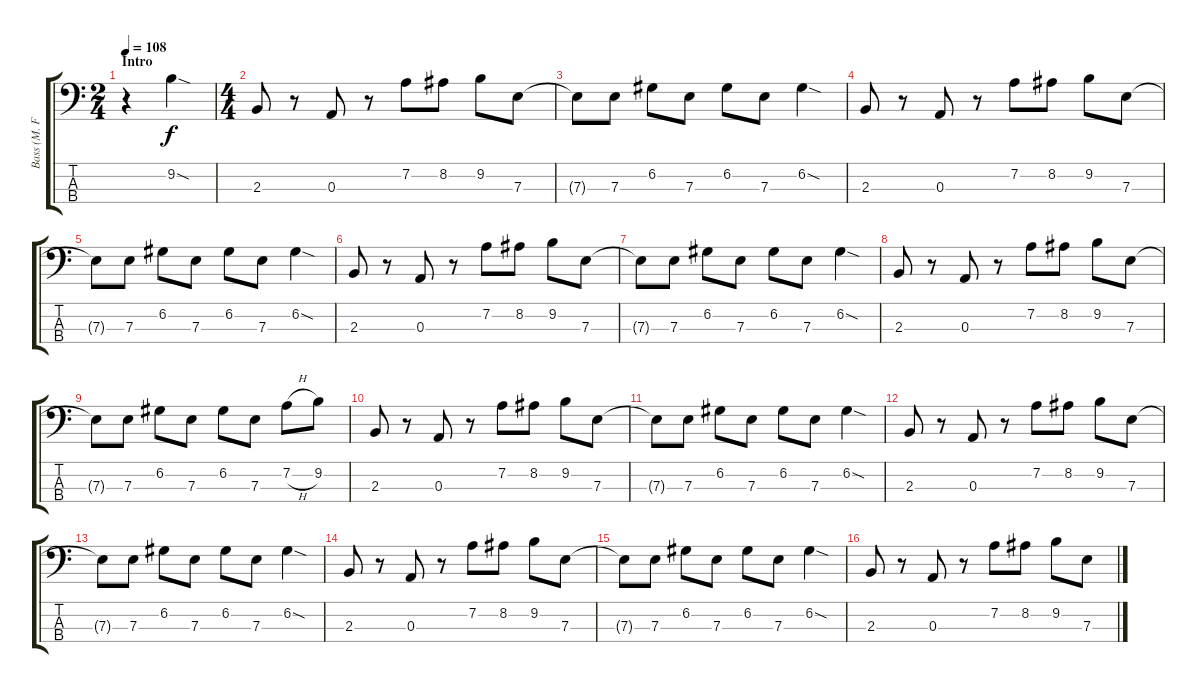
\track ("Bass (M. Foster)" "Bass (M. F") {instrument electricbassfinger}
\staff {score tabs}
\tuning (G2 D2 A1 E1) {hide}
\ts (2 4)
\section ("" "Intro")
\tempo 108
\clef f4
\ks c
r.4{dy f instrument electricbassfinger} 9.2{sod}.4 |
\ts (4 4)
2.3.8 r.8 0.3.8 r.8 7.2.8 8.2.8 9.2.8 7.3.8 |
7.3{t}.8 7.3.8 6.2.8 7.3.8 6.2.8 7.3.8 6.2{sod}.4 |
2.3.8 r.8 0.3.8 r.8 7.2.8 8.2.8 9.2.8 7.3.8 |
7.3{t}.8 7.3.8 6.2.8 7.3.8 6.2.8 7.3.8 6.2{sod}.4 |
2.3.8 r.8 0.3.8 r.8 7.2.8 8.2.8 9.2.8 7.3.8 |
7.3{t}.8 7.3.8 6.2.8 7.3.8 6.2.8 7.3.8 6.2{sod}.4 |
2.3.8 r.8 0.3.8 r.8 7.2.8 8.2.8 9.2.8 7.3.8 |
7.3{t}.8 7.3.8 6.2.8 7.3.8 6.2.8 7.3.8 7.2{h}.8 9.2.8 |
2.3.8 r.8 0.3.8 r.8 7.2.8 8.2.8 9.2.8 7.3.8 |
7.3{t}.8 7.3.8 6.2.8 7.3.8 6.2.8 7.3.8 6.2{sod}.4 |
2.3.8 r.8 0.3.8 r.8 7.2.8 8.2.8 9.2.8 7.3.8 |
7.3{t}.8 7.3.8 6.2.8 7.3.8 6.2.8 7.3.8 6.2{sod}.4 |
2.3.8 r.8 0.3.8 r.8 7.2.8 8.2.8 9.2.8 7.3.8 |
7.3{t}.8 7.3.8 6.2.8 7.3.8 6.2.8 7.3.8 6.2{sod}.4 |
2.3.8 r.8 0.3.8 r.8 7.2.8 8.2.8 9.2.8 7.3.8
